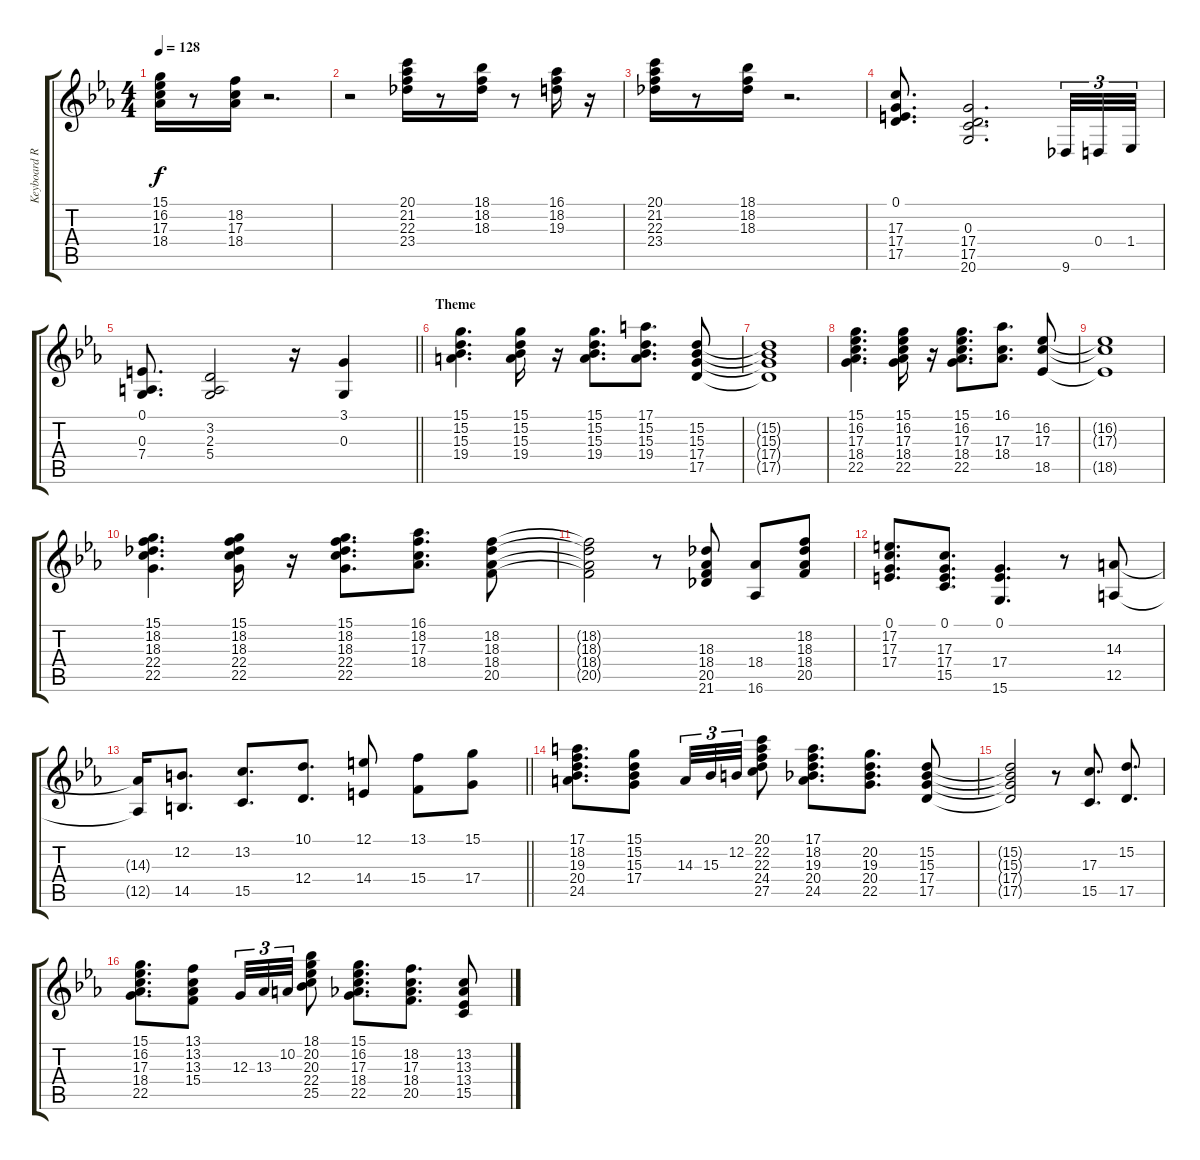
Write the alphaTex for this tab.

\track ("Keyboard R" "Keyboard R") {instrument acousticgrandpiano}
\staff {score tabs}
\tuning (E4 B3 G3 D3 A2 E2) {hide}
\ts (4 4)
\tempo 128
\clef g2
\ks cminor
(15.1 16.2 17.3 18.4).16{dy f} r.8 (18.2 17.3 18.4).16 r.2{d} |
r.2 (20.1 21.2 22.3 23.4).16 r.8 (18.1 18.2 18.3).16 r.8 (16.1 18.2 19.3).16 r.16 |
(20.1 21.2 22.3 23.4).16 r.8 (18.1 18.2 18.3).16 r.2{d} |
(0.1 17.3 17.4 17.5).8{d} (0.3 17.4 17.5 20.6).2{d} 9.6.32{tu (3 2)} 0.4.32{tu (3 2)} 1.4.32{tu (3 2)} |
\barLineRight lightlight
(0.1 0.3 7.4).8{d} (3.2 2.3 5.4).2 r.16 (3.1 0.3).4 |
\section ("" "Theme")
(15.1 15.2 15.3 19.4).4{d} (15.1 15.2 15.3 19.4).16 r.16 (15.1 15.2 15.3 19.4).8{d} (17.1 15.2 15.3 19.4).8{d} (15.2 15.3 17.4 17.5).8 |
(15.2{t} 15.3{t} 17.4{t} 17.5{t}).1 |
(15.1 16.2 17.3 18.4 22.5).4{d} (15.1 16.2 17.3 18.4 22.5).16 r.16 (15.1 16.2 17.3 18.4 22.5).8{d} (16.1 17.3 18.4).8{d} (16.2 17.3 18.5).8 |
(16.2{t} 17.3{t} 18.5{t}).1 |
(15.1 18.2 18.3 22.4 22.5).4{d} (15.1 18.2 18.3 22.4 22.5).16 r.16 (15.1 18.2 18.3 22.4 22.5).8{d} (16.1 18.2 17.3 18.4).8{d} (18.2 18.3 18.4 20.5).8 |
(18.2{t} 18.3{t} 18.4{t} 20.5{t}).2 r.8 (18.3 18.4 20.5 21.6).8 (18.4 16.6).8 (18.2 18.3 18.4 20.5).8 |
(0.1 17.2 17.3 17.4).8{d} (0.1 17.3 17.4 15.5).8{d} (0.1 17.4 15.6).4{d} r.8 (14.3 12.5).8 |
\barLineRight lightlight
(14.3{t} 12.5{t}).16 (12.2 14.5).8{d} (13.2 15.5).8{d} (10.1 12.4).8{d} (12.1 14.4).8 (13.1 15.4).8 (15.1 17.4).8 |
(17.1 18.2 19.3 20.4 24.5).8{d} (15.1 15.2 15.3 17.4).8 14.3.32{tu (3 2)} 15.3.32{tu (3 2)} 12.2.32{tu (3 2)} (20.1 22.2 22.3 24.4 27.5).8 (17.1 18.2 19.3 20.4 24.5).8{d} (20.2 19.3 20.4 22.5).8{d} (15.2 15.3 17.4 17.5).8 |
(15.2{t} 15.3{t} 17.4{t} 17.5{t}).2 r.8 (17.3 15.5).8{d} (15.2 17.5).8{d} |
(15.1 16.2 17.3 18.4 22.5).8{d} (13.1 13.2 13.3 15.4).8 12.3.32{tu (3 2)} 13.3.32{tu (3 2)} 10.2.32{tu (3 2)} (18.1 20.2 20.3 22.4 25.5).8 (15.1 16.2 17.3 18.4 22.5).8{d} (18.2 17.3 18.4 20.5).8{d} (13.2 13.3 13.4 15.5).8
